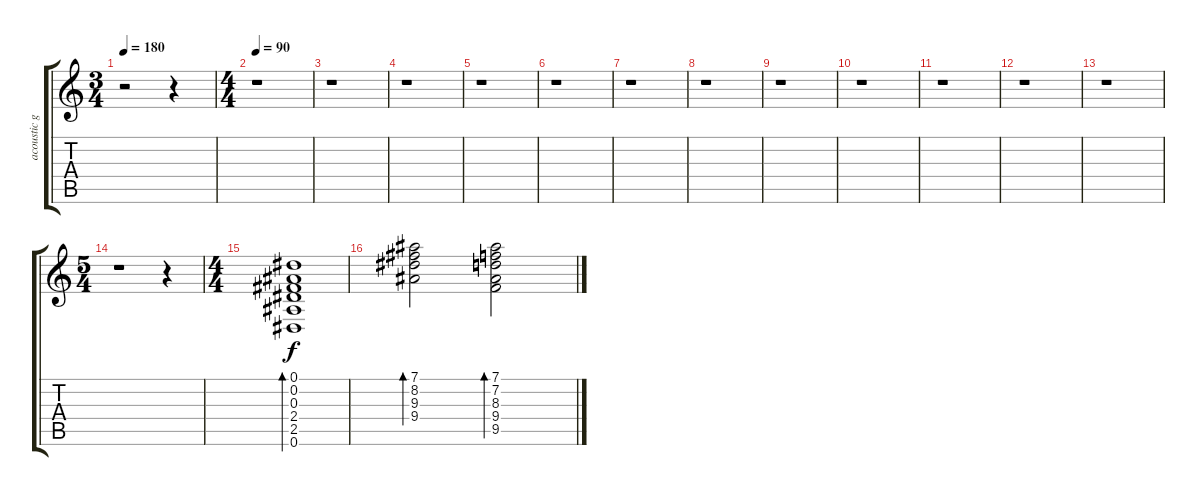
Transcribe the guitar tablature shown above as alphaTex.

\track ("acoustic gtr 2" "acoustic g") {instrument acousticguitarsteel}
\staff {score tabs}
\tuning (Eb4 Bb3 Gb3 Db3 Ab2 Eb2) {hide}
\ts (3 4)
\tempo 180
\clef g2
\ks c
r.2{dy f} r.4 |
\ts (4 4)
\tempo 90
r.1 |
r.1 |
r.1 |
r.1 |
r.1 |
r.1 |
r.1 |
r.1 |
r.1 |
r.1 |
r.1 |
r.1 |
\ts (5 4)
r.1 r.4 |
\ts (4 4)
(0.1 0.2 0.3 2.4 2.5 0.6).1{bd 120} |
(7.1 8.2 9.3 9.4).2{bd 120} (7.1 7.2 8.3 9.4 9.5).2{bd 120}
